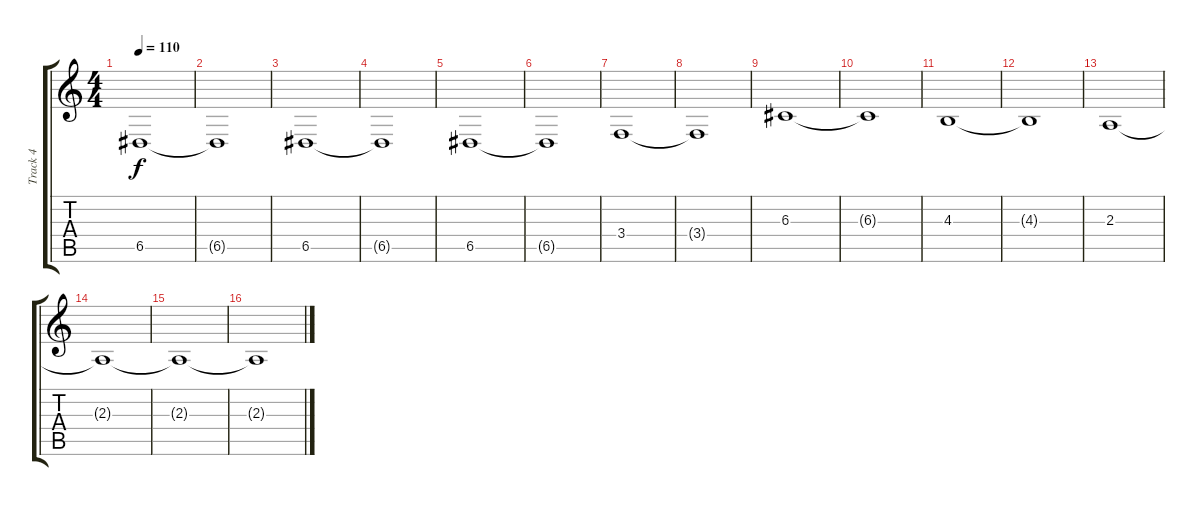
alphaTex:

\track ("Track 4" "Track 4") {instrument synthvoice}
\staff {score tabs}
\tuning (E4 B3 G3 D3 A2 E2) {hide}
\ts (4 4)
\tempo 110
\clef g2
\ks c
6.5{t}.1{dy f} |
6.5{t}.1 |
6.5.1 |
6.5{t}.1 |
6.5.1 |
6.5{t}.1 |
3.4.1 |
3.4{t}.1 |
6.3.1 |
6.3{t}.1 |
4.3.1 |
4.3{t}.1 |
2.3.1 |
2.3{t}.1 |
2.3{t}.1 |
2.3{t}.1
